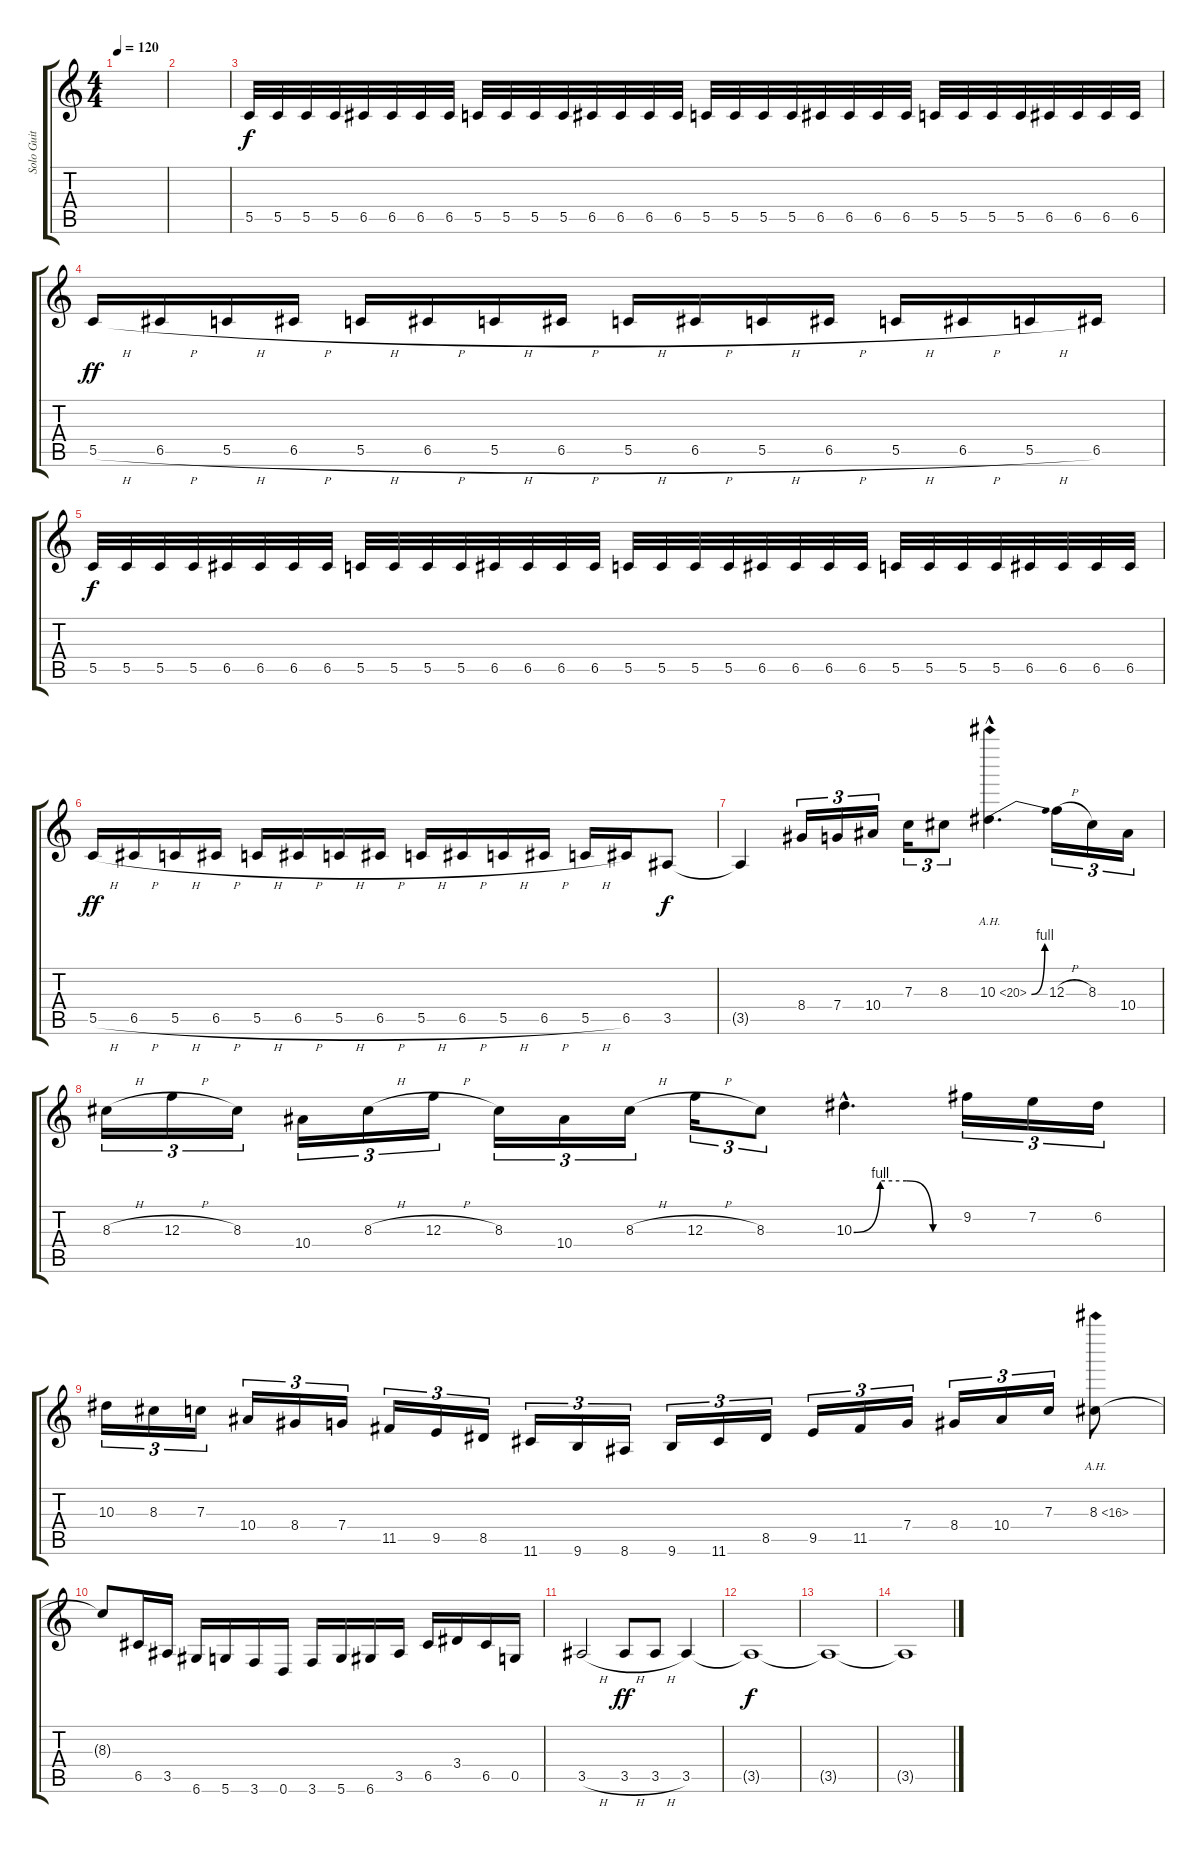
\track ("Solo Guit" "Solo Guit") {instrument distortionguitar}
\staff {score tabs}
\tuning (D4 A3 F3 C3 G2 D2) {hide}
\ts (4 4)
\tempo 120
\clef g2
\ks c
|
|
5.5.32 5.5.32 5.5.32 5.5.32 6.5.32 6.5.32 6.5.32 6.5.32 5.5.32 5.5.32 5.5.32 5.5.32 6.5.32 6.5.32 6.5.32 6.5.32 5.5.32 5.5.32 5.5.32 5.5.32 6.5.32 6.5.32 6.5.32 6.5.32 5.5.32 5.5.32 5.5.32 5.5.32 6.5.32 6.5.32 6.5.32 6.5.32 |
5.5{h}.16{dy ff} 6.5{h}.16 5.5{h}.16 6.5{h}.16 5.5{h}.16 6.5{h}.16 5.5{h}.16 6.5{h}.16 5.5{h}.16 6.5{h}.16 5.5{h}.16 6.5{h}.16 5.5{h}.16 6.5{h}.16 5.5{h}.16 6.5.16 |
5.5.32{dy f} 5.5.32 5.5.32 5.5.32 6.5.32 6.5.32 6.5.32 6.5.32 5.5.32 5.5.32 5.5.32 5.5.32 6.5.32 6.5.32 6.5.32 6.5.32 5.5.32 5.5.32 5.5.32 5.5.32 6.5.32 6.5.32 6.5.32 6.5.32 5.5.32 5.5.32 5.5.32 5.5.32 6.5.32 6.5.32 6.5.32 6.5.32 |
5.5{h}.16{dy ff} 6.5{h}.16 5.5{h}.16 6.5{h}.16 5.5{h}.16 6.5{h}.16 5.5{h}.16 6.5{h}.16 5.5{h}.16 6.5{h}.16 5.5{h}.16 6.5{h}.16 5.5{h}.16 6.5.16 3.5.8{dy f} |
3.5{t}.4 8.4.16{tu (3 2)} 7.4.16{tu (3 2)} 10.4.16{tu (3 2)} 7.3.16{tu (3 2)} 8.3.8{tu (3 2)} 10.3{be (bend 0 0 60 4) ah 10 hac}.4{d} 12.3{h}.16{tu (3 2)} 8.3.16{tu (3 2)} 10.4.16{tu (3 2)} |
8.3{h}.16{tu (3 2)} 12.3{h}.16{tu (3 2)} 8.3.16{tu (3 2)} 10.4.16{tu (3 2)} 8.3{h}.16{tu (3 2)} 12.3{h}.16{tu (3 2)} 8.3.16{tu (3 2)} 10.4.16{tu (3 2)} 8.3{h}.16{tu (3 2)} 12.3{h}.16{tu (3 2)} 8.3.8{tu (3 2)} 10.3{be (custom 0 0 15 4 30 4 45 0 60 0) hac}.4{d} 9.2.16{tu (3 2)} 7.2.16{tu (3 2)} 6.2.16{tu (3 2)} |
10.3.16{tu (3 2)} 8.3.16{tu (3 2)} 7.3.16{tu (3 2)} 10.4.16{tu (3 2)} 8.4.16{tu (3 2)} 7.4.16{tu (3 2)} 11.5.16{tu (3 2)} 9.5.16{tu (3 2)} 8.5.16{tu (3 2)} 11.6.16{tu (3 2)} 9.6.16{tu (3 2)} 8.6.16{tu (3 2)} 9.6.16{tu (3 2)} 11.6.16{tu (3 2)} 8.5.16{tu (3 2)} 9.5.16{tu (3 2)} 11.5.16{tu (3 2)} 7.4.16{tu (3 2)} 8.4.16{tu (3 2)} 10.4.16{tu (3 2)} 7.3.16{tu (3 2)} 8.3{ah 8}.8 |
8.3{t}.8 6.5.16 3.5.16 6.6.16 5.6.16 3.6.16 0.6.16 3.6.16 5.6.16 6.6.16 3.5.16 6.5.16 3.4.16 6.5.16 0.5.16 |
3.5{h}.2 3.5{h}.8{dy ff} 3.5{h}.8 3.5.4 |
3.5{t}.1{dy f} |
3.5{t}.1 |
3.5{t}.1
